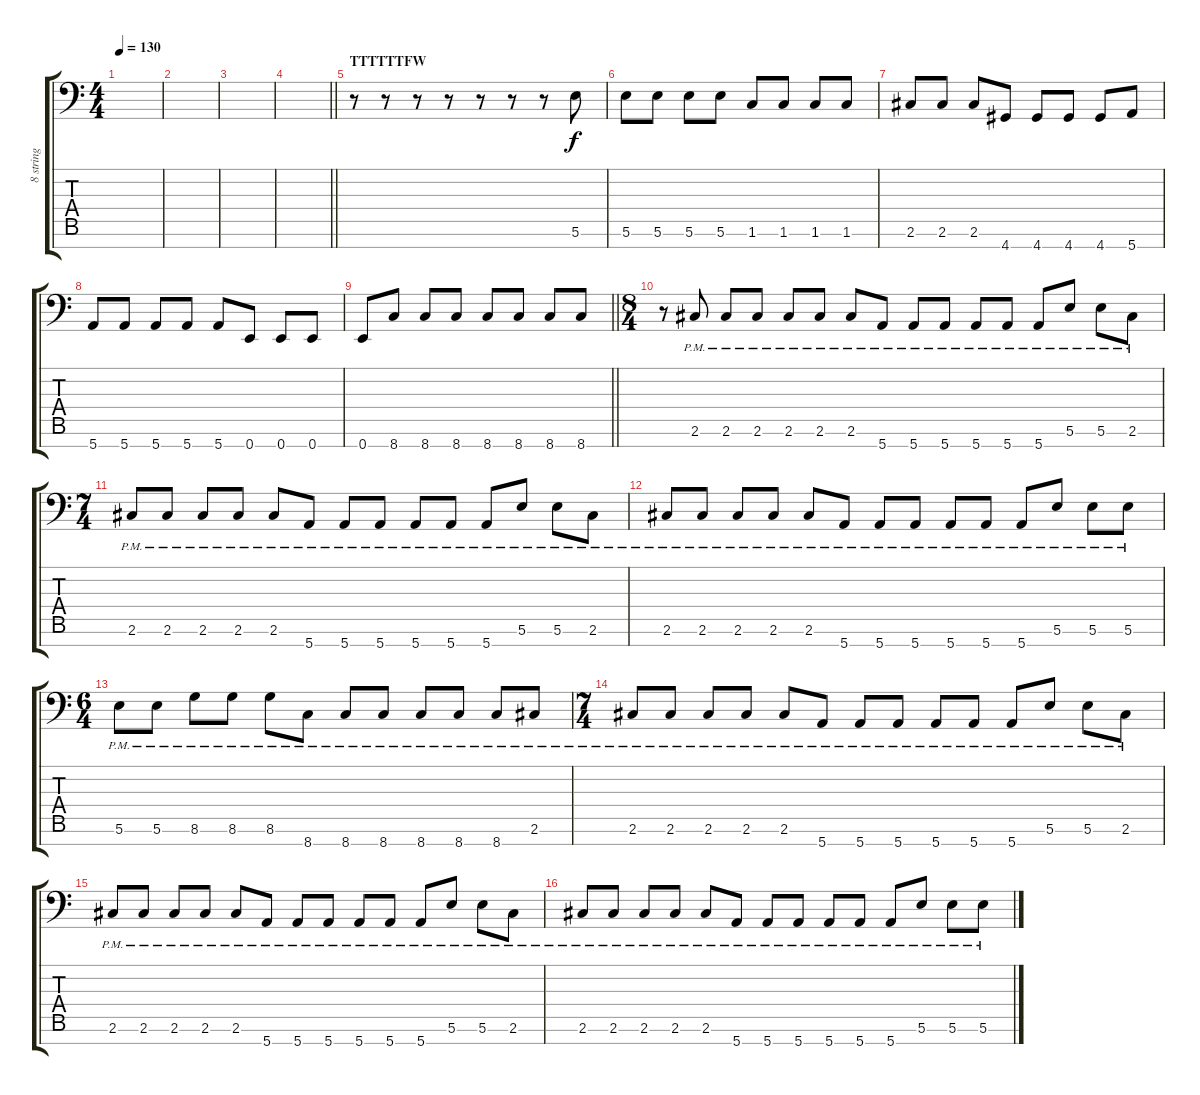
\track ("8 string" "8 string") {instrument distortionguitar}
\staff {score tabs}
\tuning (B3 G3 D3 A2 E2 B1 E1) {hide}
\ts (4 4)
\tempo 130
\clef f4
\ks c
|
|
|
\barLineRight lightlight
|
\section ("" "TTTTTTFW")
r.8 r.8 r.8 r.8 r.8 r.8 r.8 5.6.8 |
5.6.8 5.6.8 5.6.8 5.6.8 1.6.8 1.6.8 1.6.8 1.6.8 |
2.6.8 2.6.8 2.6.8 4.7.8 4.7.8 4.7.8 4.7.8 5.7.8 |
5.7.8 5.7.8 5.7.8 5.7.8 5.7.8 0.7.8 0.7.8 0.7.8 |
\barLineRight lightlight
0.7.8 8.7.8 8.7.8 8.7.8 8.7.8 8.7.8 8.7.8 8.7.8 |
\ts (8 4)
r.8 2.6{pm}.8 2.6{pm}.8 2.6{pm}.8 2.6{pm}.8 2.6{pm}.8 2.6{pm}.8 5.7{pm}.8 5.7{pm}.8 5.7{pm}.8 5.7{pm}.8 5.7{pm}.8 5.7{pm}.8 5.6{pm}.8 5.6{pm}.8 2.6{pm}.8 |
\ts (7 4)
2.6{pm}.8 2.6{pm}.8 2.6{pm}.8 2.6{pm}.8 2.6{pm}.8 5.7{pm}.8 5.7{pm}.8 5.7{pm}.8 5.7{pm}.8 5.7{pm}.8 5.7{pm}.8 5.6{pm}.8 5.6{pm}.8 2.6{pm}.8 |
2.6{pm}.8 2.6{pm}.8 2.6{pm}.8 2.6{pm}.8 2.6{pm}.8 5.7{pm}.8 5.7{pm}.8 5.7{pm}.8 5.7{pm}.8 5.7{pm}.8 5.7{pm}.8 5.6{pm}.8 5.6{pm}.8 5.6{pm}.8 |
\ts (6 4)
5.6{pm}.8 5.6{pm}.8 8.6{pm}.8 8.6{pm}.8 8.6{pm}.8 8.7{pm}.8 8.7{pm}.8 8.7{pm}.8 8.7{pm}.8 8.7{pm}.8 8.7{pm}.8 2.6{pm}.8 |
\ts (7 4)
2.6{pm}.8 2.6{pm}.8 2.6{pm}.8 2.6{pm}.8 2.6{pm}.8 5.7{pm}.8 5.7{pm}.8 5.7{pm}.8 5.7{pm}.8 5.7{pm}.8 5.7{pm}.8 5.6{pm}.8 5.6{pm}.8 2.6{pm}.8 |
2.6{pm}.8 2.6{pm}.8 2.6{pm}.8 2.6{pm}.8 2.6{pm}.8 5.7{pm}.8 5.7{pm}.8 5.7{pm}.8 5.7{pm}.8 5.7{pm}.8 5.7{pm}.8 5.6{pm}.8 5.6{pm}.8 2.6{pm}.8 |
2.6{pm}.8 2.6{pm}.8 2.6{pm}.8 2.6{pm}.8 2.6{pm}.8 5.7{pm}.8 5.7{pm}.8 5.7{pm}.8 5.7{pm}.8 5.7{pm}.8 5.7{pm}.8 5.6{pm}.8 5.6{pm}.8 5.6{pm}.8
